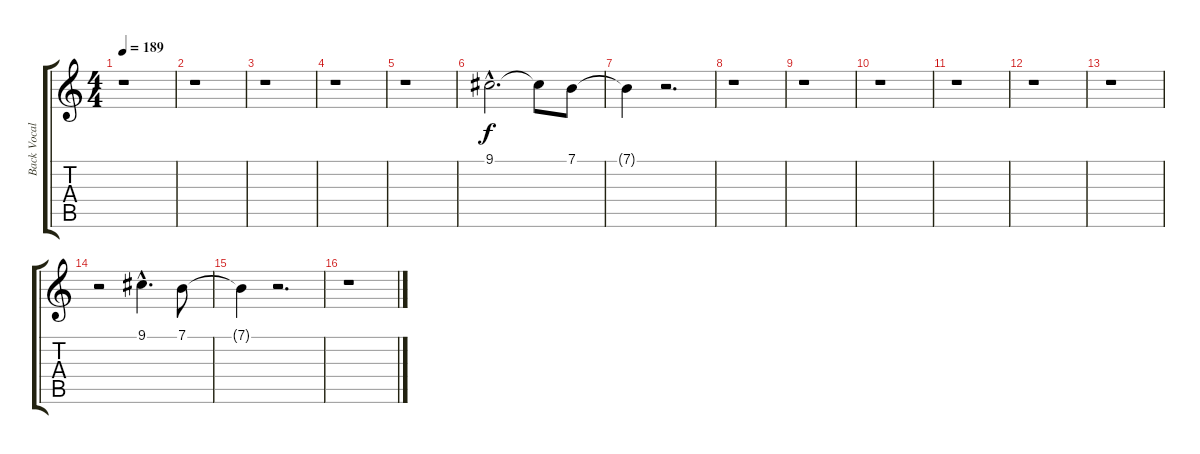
\track ("Back Vocals" "Back Vocal") {instrument lead2sawtooth}
\staff {score tabs}
\tuning (E4 B3 G3 D3 A2 E2) {hide}
\ts (4 4)
\tempo 189
\clef g2
\ks c
r.1{dy f} |
r.1 |
r.1 |
r.1 |
r.1 |
9.1{hac}.2{d} 9.1{t}.8 7.1.8 |
7.1{t}.4 r.2{d} |
r.1 |
r.1 |
r.1 |
r.1 |
r.1 |
r.1 |
r.2 9.1{hac}.4{d} 7.1.8 |
7.1{t}.4 r.2{d} |
r.1
